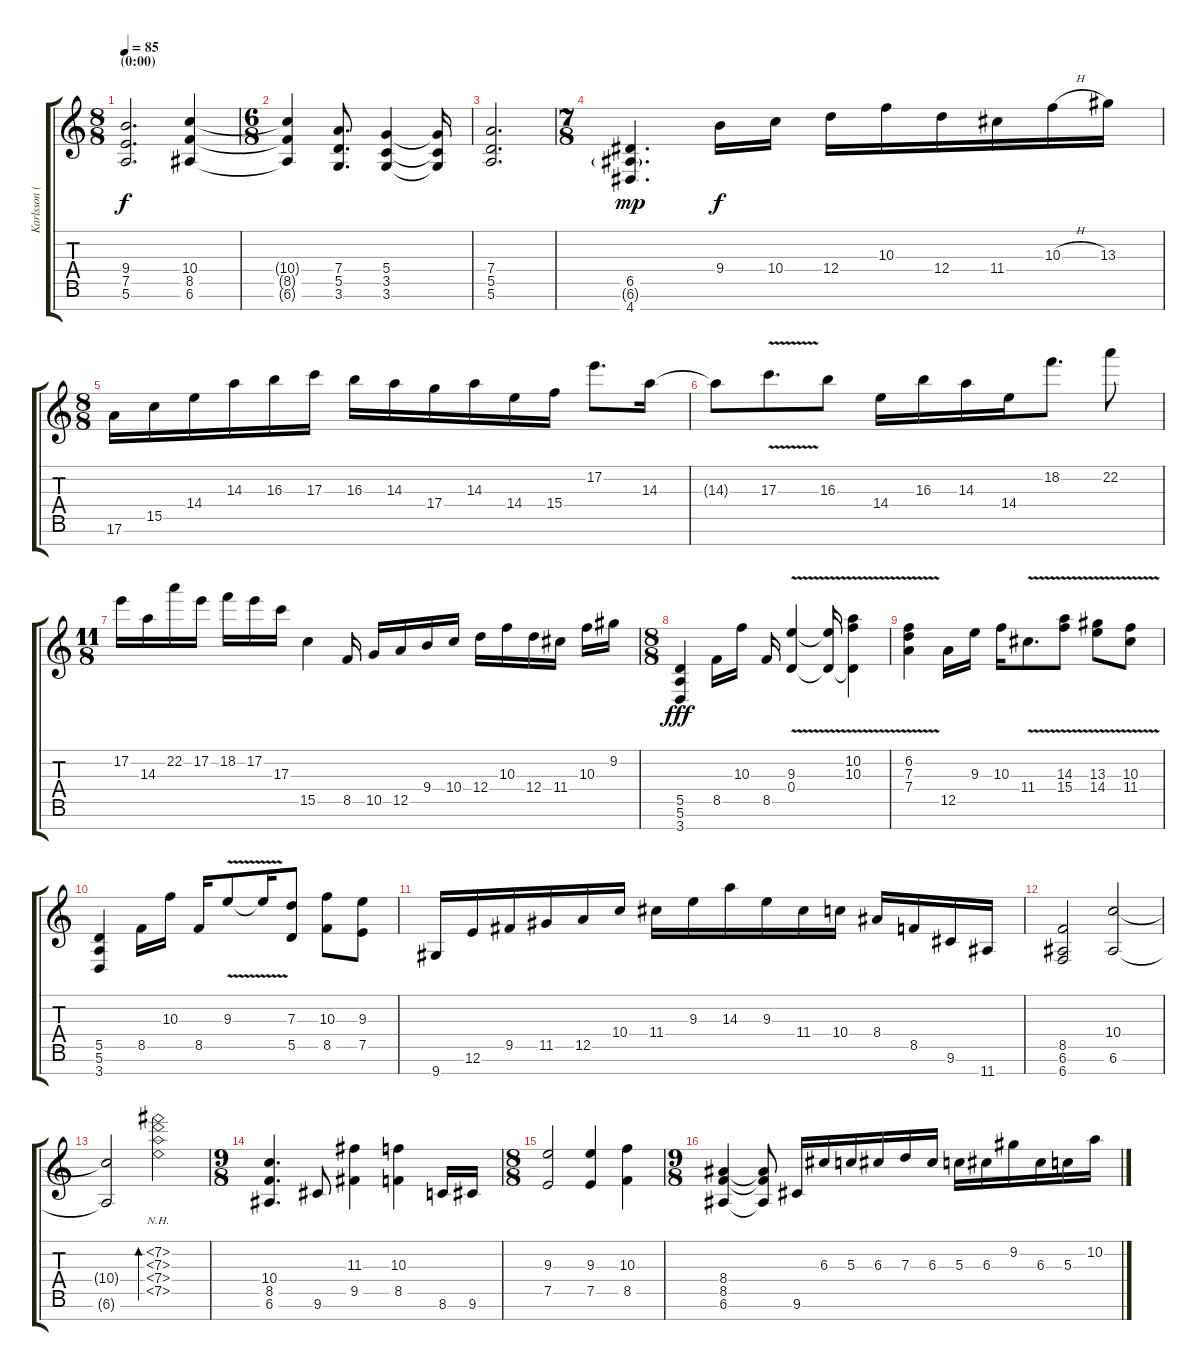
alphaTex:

\track ("Karlsson (Clean)" "Karlsson (") {instrument acousticguitarnylon}
\staff {score tabs}
\tuning (E4 B3 G3 D3 A2 E2 B1) {hide}
\ts (8 8)
\section ("" "(0:00)")
\tempo 85
\clef g2
\ks c
(9.4 7.5 5.6).2{d dy f instrument acousticguitarnylon} (10.4 8.5 6.6).4 |
\ts (6 8)
(10.4{t} 8.5{t} 6.6{t}).4 (7.4 5.5 3.6).8{d} (5.4 3.5 3.6).4 (5.4{t} 3.5{t} 3.6{t}).16 |
(7.4 5.5 5.6).2{d} |
\ts (7 8)
(6.5 6.6{g} 4.7).4{d dy mp} 9.4.16{dy f} 10.4.16 12.4.16 10.3.16 12.4.16 11.4.16 10.3{h}.16 13.3.16 |
\ts (8 8)
17.6.16 15.5.16 14.4.16 14.3.16 16.3.16 17.3.16 16.3.16 14.3.16 17.4.16 14.3.16 14.4.16 15.4.16 17.2.8{d} 14.3.16 |
14.3{t}.8 17.3{v}.8{d} 16.3.8 14.4.16 16.3.16 14.3.16 14.4.16 18.2.8{d} 22.2.8 |
\ts (11 8)
17.2.16 14.3.16 22.2.16 17.2.16 18.2.16 17.2.16 17.3.16 15.5.4 8.5.16 10.5.16 12.5.16 9.4.16 10.4.16 12.4.16 10.3.16 12.4.16 11.4.16 10.3.16 9.2.16 |
\ts (8 8)
(5.5 5.6 3.7).4{dy fff} 8.5.16 10.3.16 8.5.16 (9.3{v} 0.4{v}).4 (9.3{t} 0.4{t}).16 (10.2{v} 10.3{v} 0.4{v t}).4 |
(6.2{v} 7.3{v} 7.4{v}).4 12.5.16 9.3.16 10.3.16 11.4{v}.8{d} (14.3{v} 15.4{v}).8 (13.3{v} 14.4{v}).8 (10.3{v} 11.4{v}).8 |
(5.5 5.6 3.7).4 8.5.16 10.3.16 8.5.16 9.3{v}.8 9.3{t}.16 (7.3 5.5).8 (10.3 8.5).8 (9.3 7.5).8 |
9.7.16 12.6.16 9.5.16 11.5.16 12.5.16 10.4.16 11.4.16 9.3.16 14.3.16 9.3.16 11.4.16 10.4.16 8.4.16 8.5.16 9.6.16 11.7.16 |
(8.5 6.6 6.7).2 (10.4 6.6).2 |
(10.4{t} 6.6{t}).2 (7.2{nh} 7.3{nh} 7.4{nh} 7.5{nh}).2{bd 30} |
\ts (9 8)
(10.4 8.5 6.6).4{d} 9.6.8 (11.3 9.5).4 (10.3 8.5).4 8.6.16 9.6.16 |
\ts (8 8)
(9.3 7.5).2 (9.3 7.5).4 (10.3 8.5).4 |
\ts (9 8)
(8.4 8.5 6.6).4 (8.4{t} 8.5{t} 6.6{t}).8 9.6.16 6.3.16 5.3.16 6.3.16 7.3.16 6.3.16 5.3.16 6.3.16 9.2.16 6.3.16 5.3.16 10.2.16
